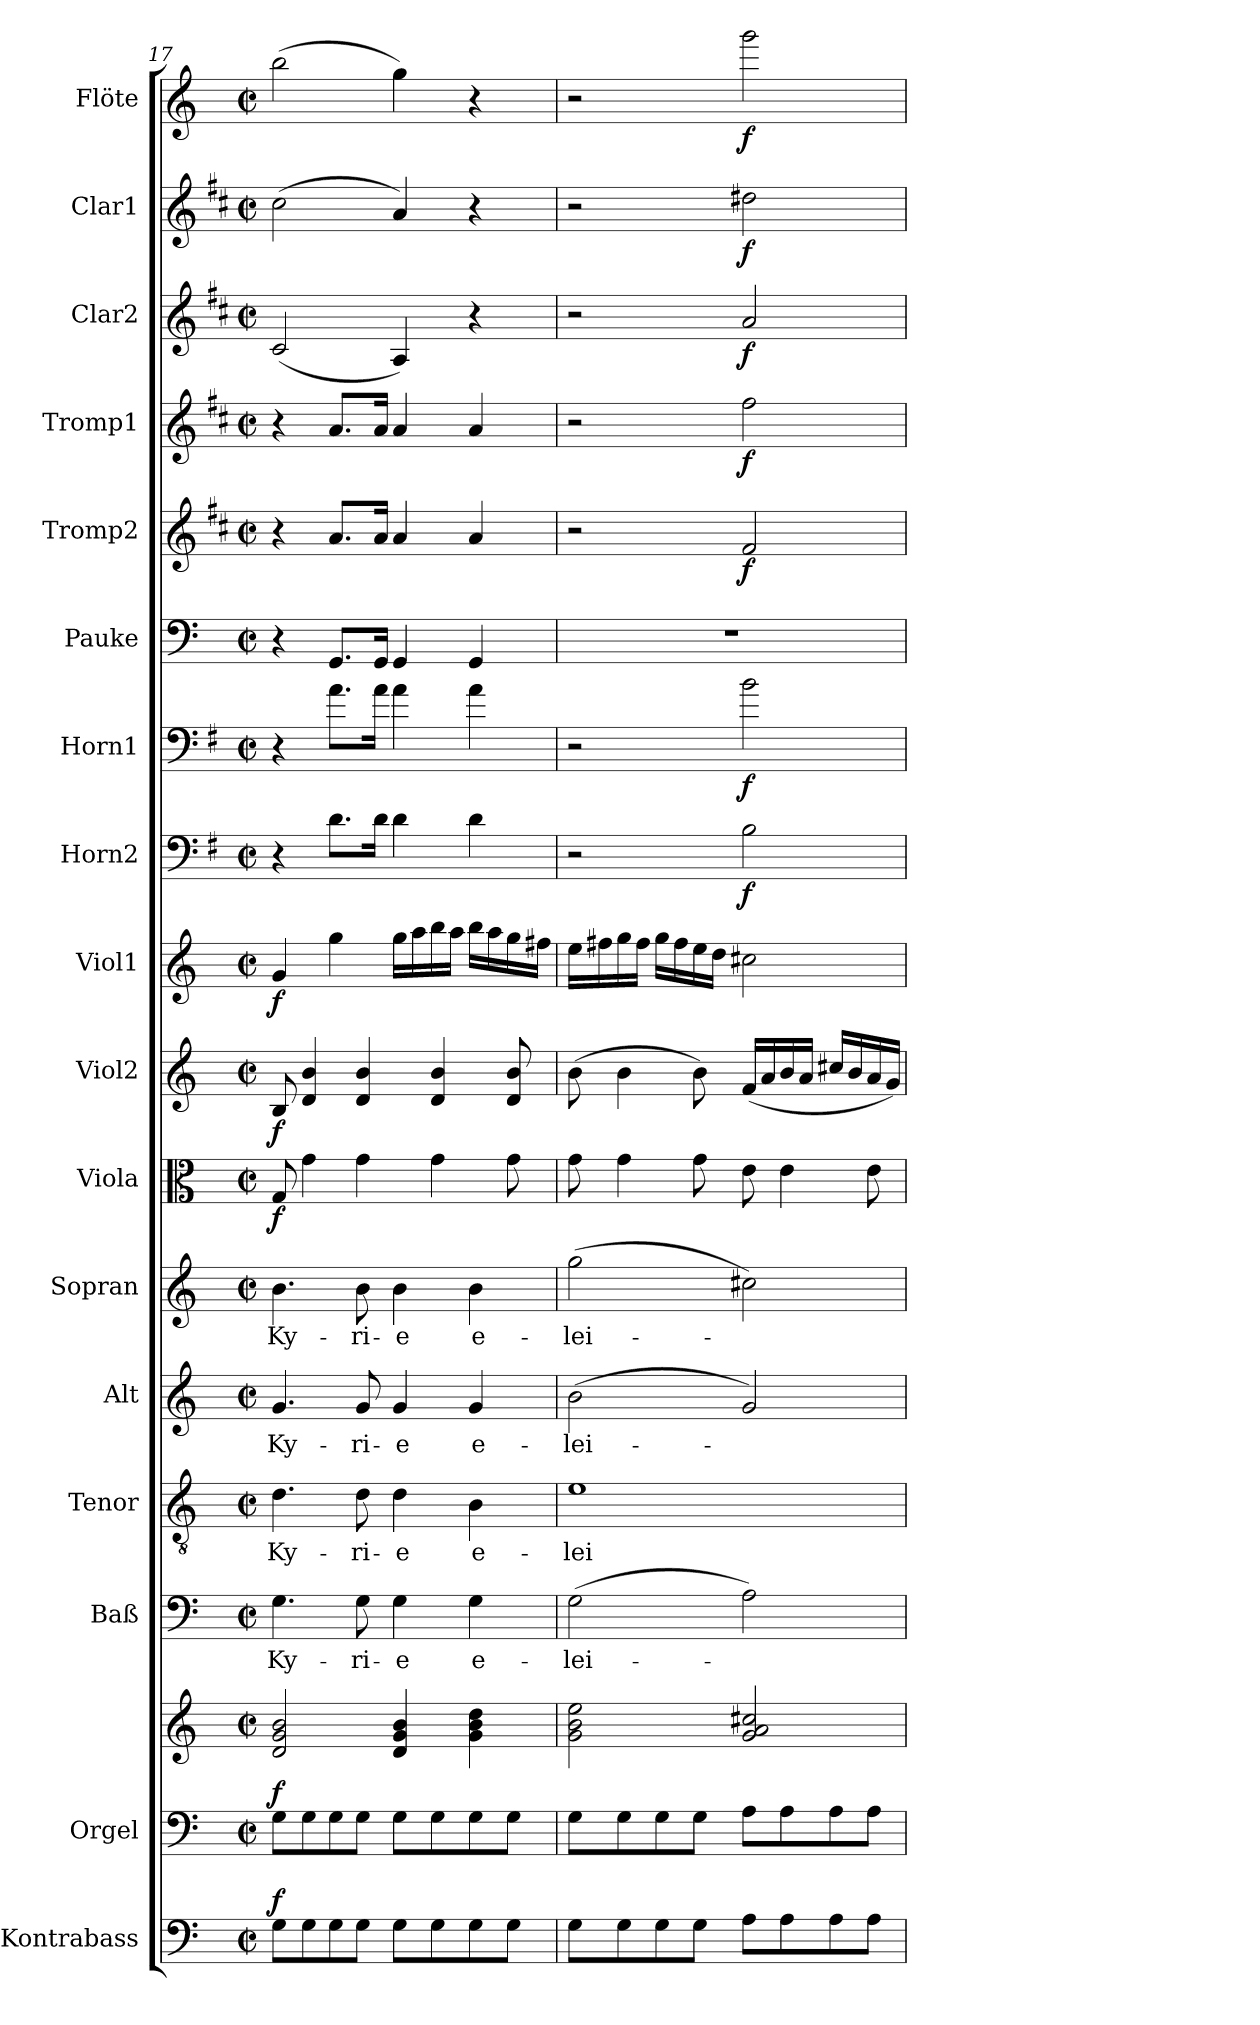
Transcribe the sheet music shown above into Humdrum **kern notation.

**kern	**dynam	**kern	**kern	**dynam	**kern	**text	**kern	**text	**kern	**text	**kern	**text	**kern	**dynam	**kern	**dynam	**kern	**dynam	**kern	**dynam	**kern	**dynam	**kern	**kern	**dynam	**kern	**dynam	**kern	**dynam	**kern	**dynam	**kern	**dynam
*part17	*part17	*part16	*part16	*part16	*part15	*part15	*part14	*part14	*part13	*part13	*part12	*part12	*part11	*part11	*part10	*part10	*part9	*part9	*part8	*part8	*part7	*part7	*part6	*part5	*part5	*part4	*part4	*part3	*part3	*part2	*part2	*part1	*part1
*staff18	*staff18	*staff17	*staff16	*staff16/17	*staff15	*staff15	*staff14	*staff14	*staff13	*staff13	*staff12	*staff12	*staff11	*staff11	*staff10	*staff10	*staff9	*staff9	*staff8	*staff8	*staff7	*staff7	*staff6	*staff5	*staff5	*staff4	*staff4	*staff3	*staff3	*staff2	*staff2	*staff1	*staff1
*I"Kontrabass	*	*I"Orgel	*	*	*I"Baß	*	*I"Tenor	*	*I"Alt	*	*I"Sopran	*	*I"Viola	*	*I"Viol2	*	*I"Viol1	*	*I"Horn2	*	*I"Horn1	*	*I"Pauke	*I"Tromp2	*	*I"Tromp1	*	*I"Clar2	*	*I"Clar1	*	*I"Flöte	*
*I'Kb	*	*	*	*	*I'B	*	*I'T	*	*I'A	*	*I'S	*	*I'Vla	*	*I'Vl2	*	*I'Vl1	*	*I'Hr2	*	*I'Hr1	*	*I'Pk	*I'Tr2	*	*I'Tr1	*	*I'Cl2	*	*I'Cl1	*	*I'Fl	*
!!LO:PB:g=z
*clefF4	*	*clefF4	*clefG2	*	*clefF4	*	*clefGv2	*	*clefG2	*	*clefG2	*	*clefC3	*	*clefG2	*	*clefG2	*	*clefF4	*	*clefF4	*	*clefF4	*clefG2	*	*clefG2	*	*clefG2	*	*clefG2	*	*clefG2	*
*ITrd7c12	*	*	*	*	*	*	*	*	*	*	*	*	*	*	*	*	*	*	*ITrd4c7	*	*ITrd4c7	*	*	*ITrd1c2	*	*ITrd1c2	*	*ITrd1c2	*	*ITrd1c2	*	*	*
*k[]	*	*k[]	*k[]	*	*k[]	*	*k[]	*	*k[]	*	*k[]	*	*k[]	*	*k[]	*	*k[]	*	*k[]	*	*k[]	*	*k[]	*k[]	*	*k[]	*	*k[]	*	*k[]	*	*k[]	*
*C:	*	*C:	*C:	*	*C:	*	*C:	*	*C:	*	*C:	*	*C:	*	*C:	*	*C:	*	*C:	*	*C:	*	*C:	*C:	*	*C:	*	*C:	*	*C:	*	*C:	*
*M2/2	*	*M2/2	*M2/2	*	*M2/2	*	*M2/2	*	*M2/2	*	*M2/2	*	*M2/2	*	*M2/2	*	*M2/2	*	*M2/2	*	*M2/2	*	*M2/2	*M2/2	*	*M2/2	*	*M2/2	*	*M2/2	*	*M2/2	*
*met(c|)	*	*met(c|)	*met(c|)	*	*met(c|)	*	*met(c|)	*	*met(c|)	*	*met(c|)	*	*met(c|)	*	*met(c|)	*	*met(c|)	*	*met(c|)	*	*met(c|)	*	*met(c|)	*met(c|)	*	*met(c|)	*	*met(c|)	*	*met(c|)	*	*met(c|)	*
=17	=17	=17	=17	=17	=17	=17	=17	=17	=17	=17	=17	=17	=17	=17	=17	=17	=17	=17	=17	=17	=17	=17	=17	=17	=17	=17	=17	=17	=17	=17	=17	=17	=17
!	!LO:DY:a	!	!	!LO:DY:a=2	!	!LO:LY:b	!	!LO:LY:b	!	!LO:LY:b	!	!LO:LY:b	!	!LO:DY:b	!	!LO:DY:b	!	!LO:DY:b	!	!	!	!	!	!	!	!	!	!	!	!	!	!	!
8GG\L	f	8G\L	2d/ 2g/ 2b/	f	4.G\	Ky-	4.d\	Ky-	4.g/	Ky-	4.b\	Ky-	8G/	f	8B/	f	4g/	f	4r	.	4r	.	4r	4r	.	4r	.	(2B/	.	(>2b\	.	(>2bb\	.
8GG\	.	8G\	.	.	.	.	.	.	.	.	.	.	4g\	.	4d/ 4b/	.	.	.	.	.	.	.	.	.	.	.	.	.	.	.	.	.	.
8GG\	.	8G\	.	.	.	.	.	.	.	.	.	.	.	.	.	.	4gg\	.	8.G\L	.	8.d\L	.	8.GG/L	8.g/L	.	8.g/L	.	.	.	.	.	.	.
!	!	!	!	!	!	!LO:LY:b	!	!LO:LY:b	!	!LO:LY:b	!	!LO:LY:b	!	!	!	!	!	!	!	!	!	!	!	!	!	!	!	!	!	!	!	!	!
8GG\J	.	8G\J	.	.	8G\	-ri-	8d\	-ri-	8g/	-ri-	8b\	-ri-	4g\	.	4d/ 4b/	.	.	.	.	.	.	.	.	.	.	.	.	.	.	.	.	.	.
.	.	.	.	.	.	.	.	.	.	.	.	.	.	.	.	.	.	.	16G\Jk	.	16d\Jk	.	16GG/Jk	16g/Jk	.	16g/Jk	.	.	.	.	.	.	.
!	!	!	!	!	!	!LO:LY:b	!	!LO:LY:b	!	!LO:LY:b	!	!LO:LY:b	!	!	!	!	!	!	!	!	!	!	!	!	!	!	!	!	!	!	!	!	!
8GG\L	.	8G\L	4d/ 4g/ 4b/	.	4G\	-e	4d\	-e	4g/	-e	4b\	-e	.	.	.	.	16gg\LL	.	4G\	.	4d\	.	4GG/	4g/	.	4g/	.	4G/)	.	4g/)	.	4gg\)	.
.	.	.	.	.	.	.	.	.	.	.	.	.	.	.	.	.	16aa\	.	.	.	.	.	.	.	.	.	.	.	.	.	.	.	.
8GG\	.	8G\	.	.	.	.	.	.	.	.	.	.	4g\	.	4d/ 4b/	.	16bb\	.	.	.	.	.	.	.	.	.	.	.	.	.	.	.	.
.	.	.	.	.	.	.	.	.	.	.	.	.	.	.	.	.	16aa\JJ	.	.	.	.	.	.	.	.	.	.	.	.	.	.	.	.
!	!	!	!	!	!	!LO:LY:b	!	!LO:LY:b	!	!LO:LY:b	!	!LO:LY:b	!	!	!	!	!	!	!	!	!	!	!	!	!	!	!	!	!	!	!	!	!
8GG\	.	8G\	4g\ 4b\ 4dd\	.	4G\	e-	4B\	e-	4g/	e-	4b\	e-	.	.	.	.	16bb\LL	.	4G\	.	4d\	.	4GG/	4g/	.	4g/	.	4r	.	4r	.	4r	.
.	.	.	.	.	.	.	.	.	.	.	.	.	.	.	.	.	16aa\	.	.	.	.	.	.	.	.	.	.	.	.	.	.	.	.
8GG\J	.	8G\J	.	.	.	.	.	.	.	.	.	.	8g\	.	8d/ 8b/	.	16gg\	.	.	.	.	.	.	.	.	.	.	.	.	.	.	.	.
.	.	.	.	.	.	.	.	.	.	.	.	.	.	.	.	.	16ff#X\JJ	.	.	.	.	.	.	.	.	.	.	.	.	.	.	.	.
=18	=18	=18	=18	=18	=18	=18	=18	=18	=18	=18	=18	=18	=18	=18	=18	=18	=18	=18	=18	=18	=18	=18	=18	=18	=18	=18	=18	=18	=18	=18	=18	=18	=18
!	!	!	!	!	!	!LO:LY:b	!	!LO:LY:b	!	!LO:LY:b	!	!LO:LY:b	!	!	!	!	!	!	!	!	!	!	!	!	!	!	!	!	!	!	!	!	!
8GG\L	.	8G\L	2g\ 2b\ 2ee\	.	(>2G\	-lei-	1e	-lei-	(>2b\	-lei-	(>2gg\	-lei-	8g\	.	(>8b\	.	16ee\LL	.	2r	.	2r	.	1r	2r	.	2r	.	2r	.	2r	.	2r	.
.	.	.	.	.	.	.	.	.	.	.	.	.	.	.	.	.	16ff#X\	.	.	.	.	.	.	.	.	.	.	.	.	.	.	.	.
8GG\	.	8G\	.	.	.	.	.	.	.	.	.	.	4g\	.	4b\	.	16gg\	.	.	.	.	.	.	.	.	.	.	.	.	.	.	.	.
.	.	.	.	.	.	.	.	.	.	.	.	.	.	.	.	.	16ff#\JJ	.	.	.	.	.	.	.	.	.	.	.	.	.	.	.	.
8GG\	.	8G\	.	.	.	.	.	.	.	.	.	.	.	.	.	.	16gg\LL	.	.	.	.	.	.	.	.	.	.	.	.	.	.	.	.
.	.	.	.	.	.	.	.	.	.	.	.	.	.	.	.	.	16ff#\	.	.	.	.	.	.	.	.	.	.	.	.	.	.	.	.
8GG\J	.	8G\J	.	.	.	.	.	.	.	.	.	.	8g\	.	8b\)	.	16ee\	.	.	.	.	.	.	.	.	.	.	.	.	.	.	.	.
.	.	.	.	.	.	.	.	.	.	.	.	.	.	.	.	.	16dd\JJ	.	.	.	.	.	.	.	.	.	.	.	.	.	.	.	.
!	!	!	!	!	!	!	!	!	!	!	!	!	!	!	!	!	!	!	!	!LO:DY:b	!	!LO:DY:b	!	!	!LO:DY:b	!	!LO:DY:b	!	!LO:DY:b	!	!LO:DY:b	!	!LO:DY:b
8AA\L	.	8A\L	2g/ 2a/ 2cc#X/	.	2A\)	.	.	.	2g/)	.	2cc#X\)	.	8e\	.	(<16f/LL	.	2cc#X\	.	2E\	f	2e\	f	.	2e/	f	2ee\	f	2g/	f	2cc#X\	f	2ggg\	f
.	.	.	.	.	.	.	.	.	.	.	.	.	.	.	16a/	.	.	.	.	.	.	.	.	.	.	.	.	.	.	.	.	.	.
8AA\	.	8A\	.	.	.	.	.	.	.	.	.	.	4e\	.	16b/	.	.	.	.	.	.	.	.	.	.	.	.	.	.	.	.	.	.
.	.	.	.	.	.	.	.	.	.	.	.	.	.	.	16a/JJ	.	.	.	.	.	.	.	.	.	.	.	.	.	.	.	.	.	.
8AA\	.	8A\	.	.	.	.	.	.	.	.	.	.	.	.	16cc#X/LL	.	.	.	.	.	.	.	.	.	.	.	.	.	.	.	.	.	.
.	.	.	.	.	.	.	.	.	.	.	.	.	.	.	16b/	.	.	.	.	.	.	.	.	.	.	.	.	.	.	.	.	.	.
8AA\J	.	8A\J	.	.	.	.	.	.	.	.	.	.	8e\	.	16a/	.	.	.	.	.	.	.	.	.	.	.	.	.	.	.	.	.	.
.	.	.	.	.	.	.	.	.	.	.	.	.	.	.	16g/JJ)	.	.	.	.	.	.	.	.	.	.	.	.	.	.	.	.	.	.
=	=	=	=	=	=	=	=	=	=	=	=	=	=	=	=	=	=	=	=	=	=	=	=	=	=	=	=	=	=	=	=	=	=
*-	*-	*-	*-	*-	*-	*-	*-	*-	*-	*-	*-	*-	*-	*-	*-	*-	*-	*-	*-	*-	*-	*-	*-	*-	*-	*-	*-	*-	*-	*-	*-	*-	*-
